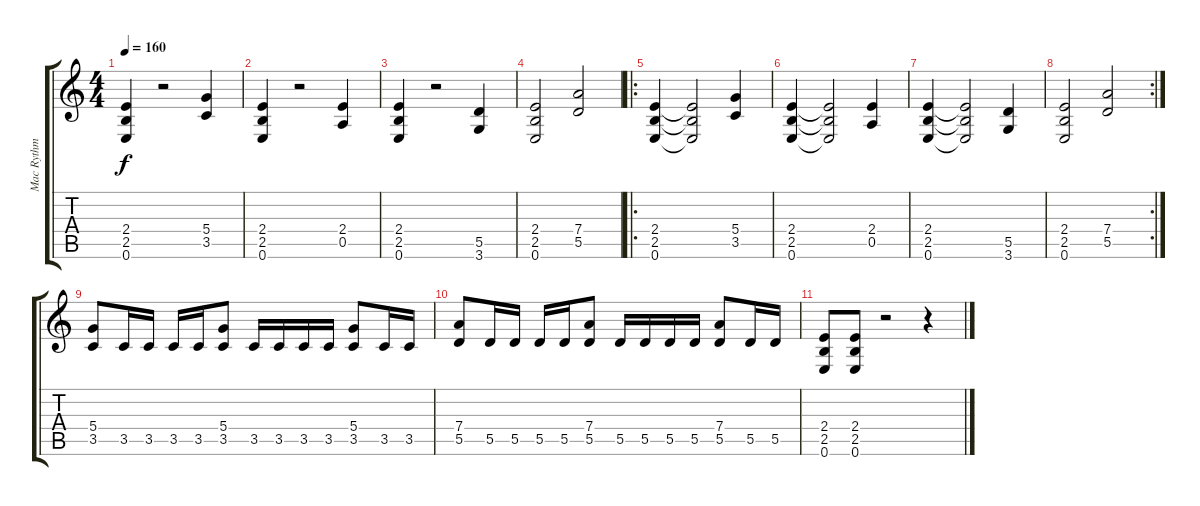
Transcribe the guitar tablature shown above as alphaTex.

\track ("Mac Rythm Guitar" "Mac Rythm ") {instrument overdrivenguitar}
\staff {score tabs}
\tuning (E4 B3 G3 D3 A2 E2) {hide}
\ts (4 4)
\tempo 160
\clef g2
\ks c
(2.4 2.5 0.6).4{dy f} r.2 (5.4 3.5).4 |
(2.4 2.5 0.6).4 r.2 (2.4 0.5).4 |
(2.4 2.5 0.6).4 r.2 (5.5 3.6).4 |
(2.4 2.5 0.6).2 (7.4 5.5).2 |
\ro
(2.4 2.5 0.6).4 (2.4{t} 2.5{t} 0.6{t}).2 (5.4 3.5).4 |
(2.4 2.5 0.6).4 (2.4{t} 2.5{t} 0.6{t}).2 (2.4 0.5).4 |
(2.4 2.5 0.6).4 (2.4{t} 2.5{t} 0.6{t}).2 (5.5 3.6).4 |
\rc 2
(2.4 2.5 0.6).2 (7.4 5.5).2 |
(5.4 3.5).8 3.5.16 3.5.16 3.5.16 3.5.16 (5.4 3.5).8 3.5.16 3.5.16 3.5.16 3.5.16 (5.4 3.5).8 3.5.16 3.5.16 |
(7.4 5.5).8 5.5.16 5.5.16 5.5.16 5.5.16 (7.4 5.5).8 5.5.16 5.5.16 5.5.16 5.5.16 (7.4 5.5).8 5.5.16 5.5.16 |
(2.4 2.5 0.6).8 (2.4 2.5 0.6).8 r.2 r.4
